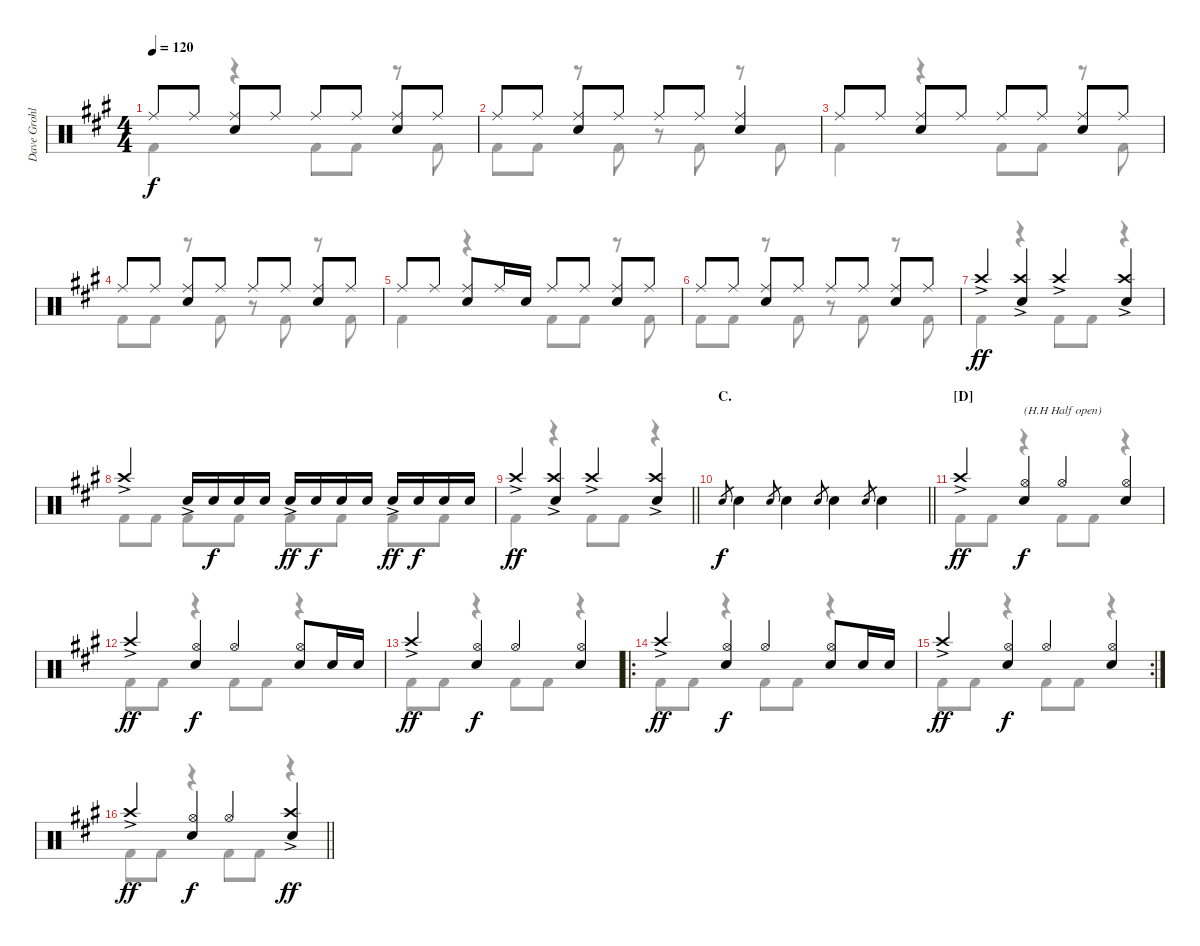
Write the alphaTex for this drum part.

\track ("Dave Grohl" "Dave Grohl") {instrument percussion}
\staff {score}
\articulation defaults
\voice
\ts (4 4)
\tempo 120
\clef neutral
\ks f#minor "Ride (middle)".8{dy f} "Ride (middle)".8
("Ride (middle)" "Snare (hit) 2").8 "Ride (middle)".8 "Ride (middle)".8 "Ride (middle)".8 ("Ride (middle)" "Snare (hit) 2").8 "Ride (middle)".8 |
"Ride (middle)".8 "Ride (middle)".8 ("Ride (middle)" "Snare (hit) 2").8 "Ride (middle)".8 "Ride (middle)".8 "Ride (middle)".8 ("Ride (middle)" "Snare (hit) 2").4 |
"Ride (middle)".8 "Ride (middle)".8 ("Ride (middle)" "Snare (hit) 2").8 "Ride (middle)".8 "Ride (middle)".8 "Ride (middle)".8 ("Ride (middle)" "Snare (hit) 2").8 "Ride (middle)".8 |
"Ride (middle)".8 "Ride (middle)".8 ("Ride (middle)" "Snare (hit) 2").8 "Ride (middle)".8 "Ride (middle)".8 "Ride (middle)".8 ("Ride (middle)" "Snare (hit) 2").8 "Ride (middle)".8 |
"Ride (middle)".8 "Ride (middle)".8 ("Ride (middle)" "Snare (hit) 2").8 "Ride (middle)".16 "Snare (hit) 2".16 "Ride (middle)".8 "Ride (middle)".8 ("Ride (middle)" "Snare (hit) 2").8 "Ride (middle)".8 |
"Ride (middle)".8 "Ride (middle)".8 ("Ride (middle)" "Snare (hit) 2").8 "Ride (middle)".8 "Ride (middle)".8 "Ride (middle)".8 ("Ride (middle)" "Snare (hit) 2").8 "Ride (middle)".8 |
"Crash high (hit)"{ac}.4{dy ff} ("Crash high (hit)"{ac} "Snare (hit) 2").4 "Crash high (hit)"{ac}.4 ("Crash high (hit)"{ac} "Snare (hit) 2").4 |
"Crash high (hit)"{ac}.4 "Snare (hit) 2"{ac}.16 "Snare (hit) 2".16{dy f} "Snare (hit) 2".16 "Snare (hit) 2".16 "Snare (hit) 2"{ac}.16{dy ff} "Snare (hit) 2".16{dy f} "Snare (hit) 2".16 "Snare (hit) 2".16 "Snare (hit) 2"{ac}.16{dy ff} "Snare (hit) 2".16{dy f} "Snare (hit) 2".16 "Snare (hit) 2".16 |
\barLineRight lightlight "Crash high (hit)"{ac}.4{dy ff}
("Crash high (hit)"{ac} "Snare (hit) 2").4 "Crash high (hit)"{ac}.4 ("Crash high (hit)"{ac} "Snare (hit) 2").4 |
\section ("" "C.")
\barLineRight lightlight "Snare (hit) 2".8{gr dy f} "Snare (hit) 2".4 "Snare (hit) 2".8{gr} "Snare (hit) 2".4 "Snare (hit) 2".8{gr} "Snare (hit) 2".4 "Snare (hit) 2".8{gr} "Snare (hit) 2".4
|
\section ("" "[D]")
"Crash high (hit)"{ac}.4{dy ff} ("Hi-Hat (open)" "Snare (hit) 2").4{txt "(H.H Half open)" dy f} "Hi-Hat (open)".4 ("Hi-Hat (open)" "Snare (hit) 2").4 |
"Crash high (hit)"{ac}.4{dy ff} ("Hi-Hat (open)" "Snare (hit) 2").4{dy f} "Hi-Hat (open)".4 ("Hi-Hat (open)" "Snare (hit) 2").8 "Snare (hit) 2".16 "Snare (hit) 2".16 |
"Crash high (hit)"{ac}.4{dy ff} ("Hi-Hat (open)" "Snare (hit) 2").4{dy f} "Hi-Hat (open)".4 ("Hi-Hat (open)" "Snare (hit) 2").4 |
\ro "Crash high (hit)"{ac}.4{dy ff}
("Hi-Hat (open)" "Snare (hit) 2").4{dy f} "Hi-Hat (open)".4 ("Hi-Hat (open)" "Snare (hit) 2").8 "Snare (hit) 2".16 "Snare (hit) 2".16 |
\rc 2 "Crash high (hit)"{ac}.4{dy ff}
("Hi-Hat (open)" "Snare (hit) 2").4{dy f} "Hi-Hat (open)".4 ("Hi-Hat (open)" "Snare (hit) 2").4 |
\barLineRight lightlight "Crash high (hit)"{ac}.4{dy ff}
("Hi-Hat (open)" "Snare (hit) 2").4{dy f} "Hi-Hat (open)".4 ("Crash high (hit)"{ac} "Snare (hit) 2").4{dy ff}
\voice
\clef neutral
\ottava regular
\simile none
\ks f#minor "Kick (hit) 2".4{dy f}
r.4 "Kick (hit) 2".8 "Kick (hit) 2".8 r.8 "Kick (hit) 2".8 |
"Kick (hit) 2".8 "Kick (hit) 2".8 r.8 "Kick (hit) 2".8 r.8 "Kick (hit) 2".8 r.8 "Kick (hit) 2".8 |
"Kick (hit) 2".4 r.4 "Kick (hit) 2".8 "Kick (hit) 2".8 r.8 "Kick (hit) 2".8 |
"Kick (hit) 2".8 "Kick (hit) 2".8 r.8 "Kick (hit) 2".8 r.8 "Kick (hit) 2".8 r.8 "Kick (hit) 2".8 |
"Kick (hit) 2".4 r.4 "Kick (hit) 2".8 "Kick (hit) 2".8 r.8 "Kick (hit) 2".8 |
"Kick (hit) 2".8 "Kick (hit) 2".8 r.8 "Kick (hit) 2".8 r.8 "Kick (hit) 2".8 r.8 "Kick (hit) 2".8 |
"Kick (hit) 2".4 r.4 "Kick (hit) 2".8 "Kick (hit) 2".8 r.4 |
"Kick (hit) 2".8 "Kick (hit) 2".8 "Kick (hit) 2".8 "Kick (hit) 2".8 "Kick (hit) 2".8 "Kick (hit) 2".8 "Kick (hit) 2".8 "Kick (hit) 2".8 |
\barLineRight lightlight "Kick (hit) 2".4
r.4 "Kick (hit) 2".8 "Kick (hit) 2".8 r.4 |
\barLineRight lightlight
|
"Kick (hit) 2".8 "Kick (hit) 2".8 r.4 "Kick (hit) 2".8 "Kick (hit) 2".8 r.4 |
"Kick (hit) 2".8 "Kick (hit) 2".8 r.4 "Kick (hit) 2".8 "Kick (hit) 2".8 r.4 |
"Kick (hit) 2".8 "Kick (hit) 2".8 r.4 "Kick (hit) 2".8 "Kick (hit) 2".8 r.4 |
"Kick (hit) 2".8 "Kick (hit) 2".8 r.4 "Kick (hit) 2".8 "Kick (hit) 2".8 r.4 |
"Kick (hit) 2".8 "Kick (hit) 2".8 r.4 "Kick (hit) 2".8 "Kick (hit) 2".8 r.4 |
\barLineRight lightlight "Kick (hit) 2".8 "Kick (hit) 2".8
r.4 "Kick (hit) 2".8 "Kick (hit) 2".8 r.4
